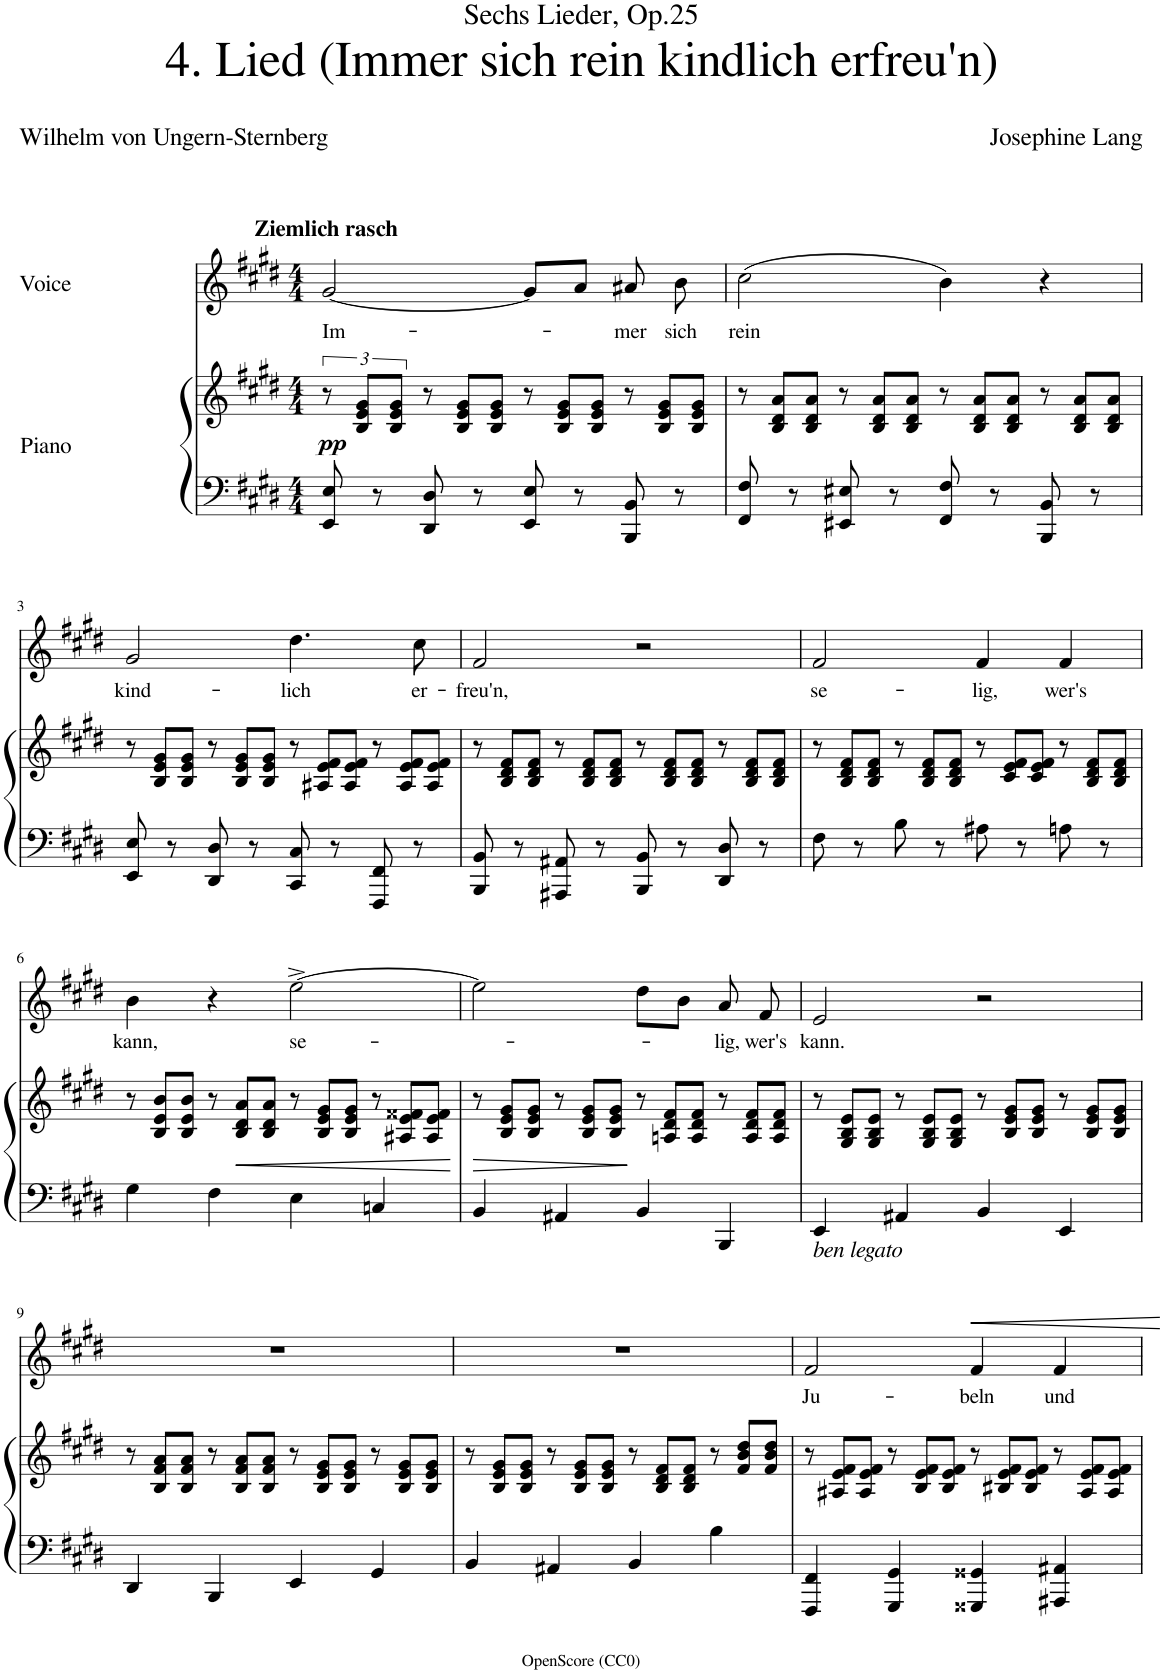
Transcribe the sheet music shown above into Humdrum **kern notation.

**kern	**kern	**dynam	**kern	**text	**dynam
*part2	*part2	*part2	*part1	*part1	*part1
*staff3	*staff2	*staff2/3	*staff1	*staff1	*staff1
*I"Piano	*	*	*I"Voice	*	*
*I'Pno	*	*	*	*	*
*clefF4	*clefG2	*	*clefG2	*	*
*k[f#c#g#d#]	*k[f#c#g#d#]	*	*k[f#c#g#d#]	*	*
*M4/4	*M4/4	*	*M4/4	*	*
=1	=1	=1	=1	=1	=1
!	!	!	!LO:TX:a:B:t=Ziemlich rasch	!	!
!	!	!LO:DY:b	!	!LO:LY:b	!
8EE/ 8E/	12r	pp	[2g#/	Im-	.
.	12B/ 12e/ 12g#/L	.	.	.	.
8r	.	.	.	.	.
.	12B/ 12e/ 12g#/J	.	.	.	.
8DD#/ 8D#/	12r	.	.	.	.
.	12B/ 12e/ 12g#/L	.	.	.	.
8r	.	.	.	.	.
.	12B/ 12e/ 12g#/J	.	.	.	.
8EE/ 8E/	12r	.	8g#/L]	.	.
.	12B/ 12e/ 12g#/L	.	.	.	.
8r	.	.	8a/J	.	.
.	12B/ 12e/ 12g#/J	.	.	.	.
!	!	!	!	!LO:LY:b	!
8BBB/ 8BB/	12r	.	8a#X/	-mer	.
.	12B/ 12e/ 12g#/L	.	.	.	.
!	!	!	!	!LO:LY:b	!
8r	.	.	8b\	sich	.
.	12B/ 12e/ 12g#/J	.	.	.	.
=2	=2	=2	=2	=2	=2
!	!	!	!	!LO:LY:b	!
8FF#/ 8F#/	12r	.	(2cc#\	rein	.
.	12B/ 12d#/ 12a/L	.	.	.	.
8r	.	.	.	.	.
.	12B/ 12d#/ 12a/J	.	.	.	.
8EE#X/ 8E#X/	12r	.	.	.	.
.	12B/ 12d#/ 12a/L	.	.	.	.
8r	.	.	.	.	.
.	12B/ 12d#/ 12a/J	.	.	.	.
8FF#/ 8F#/	12r	.	4b\)	.	.
.	12B/ 12d#/ 12a/L	.	.	.	.
8r	.	.	.	.	.
.	12B/ 12d#/ 12a/J	.	.	.	.
8BBB/ 8BB/	12r	.	4r	.	.
.	12B/ 12d#/ 12a/L	.	.	.	.
8r	.	.	.	.	.
.	12B/ 12d#/ 12a/J	.	.	.	.
!!LO:LB:g=z
=3	=3	=3	=3	=3	=3
!	!	!	!	!LO:LY:b	!
8EE/ 8E/	12r	.	2g#/	kind-	.
.	12B/ 12e/ 12g#/L	.	.	.	.
8r	.	.	.	.	.
.	12B/ 12e/ 12g#/J	.	.	.	.
8DD#/ 8D#/	12r	.	.	.	.
.	12B/ 12e/ 12g#/L	.	.	.	.
8r	.	.	.	.	.
.	12B/ 12e/ 12g#/J	.	.	.	.
!	!	!	!	!LO:LY:b	!
8CC#/ 8C#/	12r	.	4.dd#\	-lich	.
.	12A#X/ 12e/ 12f#/L	.	.	.	.
8r	.	.	.	.	.
.	12A#/ 12e/ 12f#/J	.	.	.	.
8FFF#/ 8FF#/	12r	.	.	.	.
.	12A#/ 12e/ 12f#/L	.	.	.	.
!	!	!	!	!LO:LY:b	!
8r	.	.	8cc#\	er-	.
.	12A#/ 12e/ 12f#/J	.	.	.	.
=4	=4	=4	=4	=4	=4
!	!	!	!	!LO:LY:b	!
8BBB/ 8BB/	12r	.	2f#/	-freu'n,	.
.	12B/ 12d#/ 12f#/L	.	.	.	.
8r	.	.	.	.	.
.	12B/ 12d#/ 12f#/J	.	.	.	.
8AAA#X/ 8AA#X/	12r	.	.	.	.
.	12B/ 12d#/ 12f#/L	.	.	.	.
8r	.	.	.	.	.
.	12B/ 12d#/ 12f#/J	.	.	.	.
8BBB/ 8BB/	12r	.	2r	.	.
.	12B/ 12d#/ 12f#/L	.	.	.	.
8r	.	.	.	.	.
.	12B/ 12d#/ 12f#/J	.	.	.	.
8DD#/ 8D#/	12r	.	.	.	.
.	12B/ 12d#/ 12f#/L	.	.	.	.
8r	.	.	.	.	.
.	12B/ 12d#/ 12f#/J	.	.	.	.
=5	=5	=5	=5	=5	=5
!	!	!	!	!LO:LY:b	!
8F#\	12r	.	2f#/	se-	.
.	12B/ 12d#/ 12f#/L	.	.	.	.
8r	.	.	.	.	.
.	12B/ 12d#/ 12f#/J	.	.	.	.
8B\	12r	.	.	.	.
.	12B/ 12d#/ 12f#/L	.	.	.	.
8r	.	.	.	.	.
.	12B/ 12d#/ 12f#/J	.	.	.	.
!	!	!	!	!LO:LY:b	!
8A#X\	12r	.	4f#/	-lig,	.
.	12c#/ 12e/ 12f#/L	.	.	.	.
8r	.	.	.	.	.
.	12c#/ 12e/ 12f#/J	.	.	.	.
!	!	!	!	!LO:LY:b	!
8An\	12r	.	4f#/	wer's	.
.	12B/ 12d#/ 12f#/L	.	.	.	.
8r	.	.	.	.	.
.	12B/ 12d#/ 12f#/J	.	.	.	.
!!LO:LB:g=z
=6	=6	=6	=6	=6	=6
!	!	!	!	!LO:LY:b	!
4G#\	12r	.	4b\	kann,	.
.	12B/ 12e/ 12b/L	.	.	.	.
.	12B/ 12e/ 12b/J	.	.	.	.
4F#\	12r	.	4r	.	.
!	!	!LO:HP:b	!	!	!
.	12B/ 12d#/ 12a/L	<	.	.	.
.	12B/ 12d#/ 12a/J	.	.	.	.
!	!	!	!	!LO:LY:b	!
4E\	12r	.	[2ee^\	se-	.
.	12B/ 12e/ 12g#/L	.	.	.	.
.	12B/ 12e/ 12g#/J	.	.	.	.
4Cn/	12r	.	.	.	.
.	12A#X/ 12e/ 12f##X/L	.	.	.	.
.	12A#/ 12e/ 12f##/J	.	.	.	.
.	.	[	.	.	.
=7	=7	=7	=7	=7	=7
!	!	!LO:HP:b	!	!	!
4BB/	12r	>	2ee\]	.	.
.	12B/ 12e/ 12g#/L	.	.	.	.
.	12B/ 12e/ 12g#/J	.	.	.	.
4AA#X/	12r	.	.	.	.
.	12B/ 12e/ 12g#/L	.	.	.	.
.	12B/ 12e/ 12g#/J	.	.	.	.
4BB/	12r	]	8dd#\L	.	.
.	12An/ 12d#/ 12f#/L	.	.	.	.
.	.	.	8b\J	.	.
.	12A/ 12d#/ 12f#/J	.	.	.	.
!	!	!	!	!LO:LY:b	!
4BBB/	12r	.	8a/	-lig,	.
.	12A/ 12d#/ 12f#/L	.	.	.	.
!	!	!	!	!LO:LY:b	!
.	.	.	8f#/	wer's	.
.	12A/ 12d#/ 12f#/J	.	.	.	.
=8	=8	=8	=8	=8	=8
!LO:TX:b:i:t=ben legato	!	!	!	!	!
!	!	!	!	!LO:LY:b	!
4EE/	12r	.	2e/	kann.	.
.	12G#/ 12B/ 12e/L	.	.	.	.
.	12G#/ 12B/ 12e/J	.	.	.	.
4AA#X/	12r	.	.	.	.
.	12G#/ 12B/ 12e/L	.	.	.	.
.	12G#/ 12B/ 12e/J	.	.	.	.
4BB/	12r	.	2r	.	.
.	12B/ 12e/ 12g#/L	.	.	.	.
.	12B/ 12e/ 12g#/J	.	.	.	.
4EE/	12r	.	.	.	.
.	12B/ 12e/ 12g#/L	.	.	.	.
.	12B/ 12e/ 12g#/J	.	.	.	.
!!LO:LB:g=z
=9	=9	=9	=9	=9	=9
4DD#/	12r	.	1r	.	.
.	12B/ 12f#/ 12a/L	.	.	.	.
.	12B/ 12f#/ 12a/J	.	.	.	.
4BBB/	12r	.	.	.	.
.	12B/ 12f#/ 12a/L	.	.	.	.
.	12B/ 12f#/ 12a/J	.	.	.	.
4EE/	12r	.	.	.	.
.	12B/ 12e/ 12g#/L	.	.	.	.
.	12B/ 12e/ 12g#/J	.	.	.	.
4GG#/	12r	.	.	.	.
.	12B/ 12e/ 12g#/L	.	.	.	.
.	12B/ 12e/ 12g#/J	.	.	.	.
=10	=10	=10	=10	=10	=10
4BB/	12r	.	1r	.	.
.	12B/ 12e/ 12g#/L	.	.	.	.
.	12B/ 12e/ 12g#/J	.	.	.	.
4AA#X/	12r	.	.	.	.
.	12B/ 12e/ 12g#/L	.	.	.	.
.	12B/ 12e/ 12g#/J	.	.	.	.
4BB/	12r	.	.	.	.
.	12B/ 12d#/ 12f#/L	.	.	.	.
.	12B/ 12d#/ 12f#/J	.	.	.	.
4B\	12r	.	.	.	.
.	12f#/ 12b/ 12dd#/L	.	.	.	.
.	12f#/ 12b/ 12dd#/J	.	.	.	.
=11	=11	=11	=11	=11	=11
!	!	!	!	!LO:LY:b	!
4FFF#/ 4FF#/	12r	.	2f#/	Ju-	.
.	12A#X/ 12e/ 12f#/L	.	.	.	.
.	12A#/ 12e/ 12f#/J	.	.	.	.
4GGG#/ 4GG#/	12r	.	.	.	.
.	12B/ 12e/ 12f#/L	.	.	.	.
.	12B/ 12e/ 12f#/J	.	.	.	.
!	!	!	!	!LO:LY:b	!LO:HP:b
4GGG##X/ 4GG##X/	12r	.	4f#/	-beln	<
.	12B#X/ 12e/ 12f#/L	.	.	.	.
.	12B#/ 12e/ 12f#/J	.	.	.	.
!	!	!	!	!LO:LY:b	!
4AAA#X/ 4AA#X/	12r	.	4f#/	und	.
.	12A#/ 12e/ 12f#/L	.	.	.	.
.	12A#/ 12e/ 12f#/J	.	.	.	.
.	.	.	.	.	[
=	=	=	=	=	=
*-	*-	*-	*-	*-	*-
